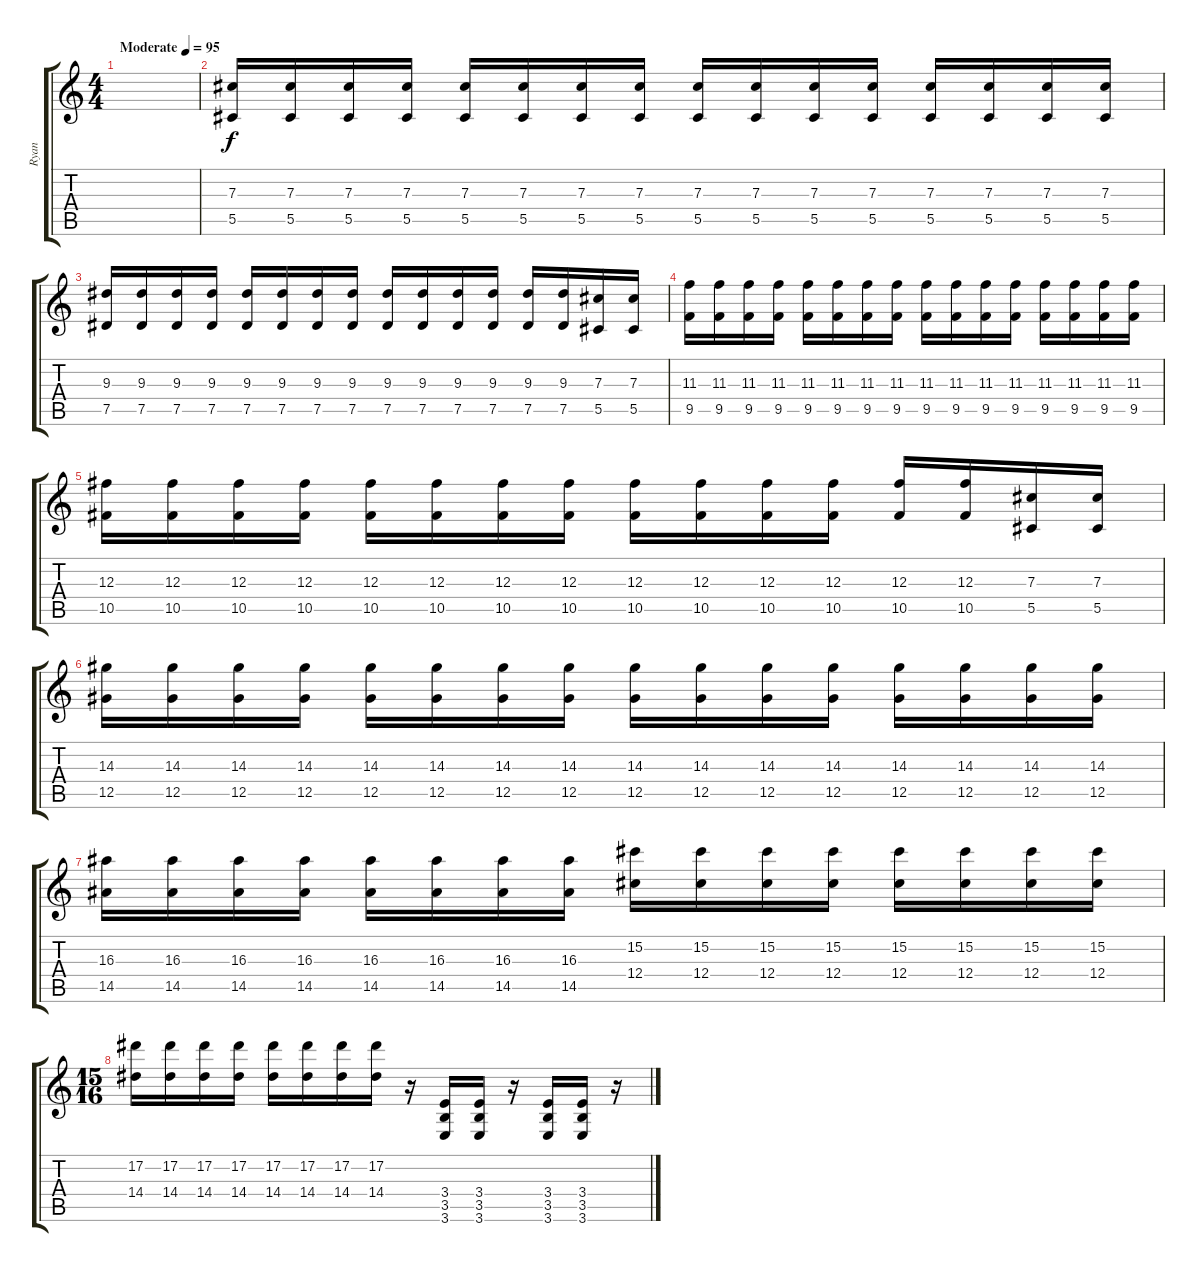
\track ("Ryan" "Ryan") {instrument distortionguitar}
\staff {score tabs}
\tuning (Eb4 Bb3 Gb3 Db3 Ab2 Db2) {hide}
\ts (4 4)
\tempo (95 "Moderate")
\clef g2
\ks c
|
(7.3 5.5).16 (7.3 5.5).16 (7.3 5.5).16 (7.3 5.5).16 (7.3 5.5).16 (7.3 5.5).16 (7.3 5.5).16 (7.3 5.5).16 (7.3 5.5).16 (7.3 5.5).16 (7.3 5.5).16 (7.3 5.5).16 (7.3 5.5).16 (7.3 5.5).16 (7.3 5.5).16 (7.3 5.5).16 |
(9.3 7.5).16 (9.3 7.5).16 (9.3 7.5).16 (9.3 7.5).16 (9.3 7.5).16 (9.3 7.5).16 (9.3 7.5).16 (9.3 7.5).16 (9.3 7.5).16 (9.3 7.5).16 (9.3 7.5).16 (9.3 7.5).16 (9.3 7.5).16 (9.3 7.5).16 (7.3 5.5).16 (7.3 5.5).16 |
(11.3 9.5).16 (11.3 9.5).16 (11.3 9.5).16 (11.3 9.5).16 (11.3 9.5).16 (11.3 9.5).16 (11.3 9.5).16 (11.3 9.5).16 (11.3 9.5).16 (11.3 9.5).16 (11.3 9.5).16 (11.3 9.5).16 (11.3 9.5).16 (11.3 9.5).16 (11.3 9.5).16 (11.3 9.5).16 |
(12.3 10.5).16 (12.3 10.5).16 (12.3 10.5).16 (12.3 10.5).16 (12.3 10.5).16 (12.3 10.5).16 (12.3 10.5).16 (12.3 10.5).16 (12.3 10.5).16 (12.3 10.5).16 (12.3 10.5).16 (12.3 10.5).16 (12.3 10.5).16 (12.3 10.5).16 (7.3 5.5).16 (7.3 5.5).16 |
(14.3 12.5).16 (14.3 12.5).16 (14.3 12.5).16 (14.3 12.5).16 (14.3 12.5).16 (14.3 12.5).16 (14.3 12.5).16 (14.3 12.5).16 (14.3 12.5).16 (14.3 12.5).16 (14.3 12.5).16 (14.3 12.5).16 (14.3 12.5).16 (14.3 12.5).16 (14.3 12.5).16 (14.3 12.5).16 |
(16.3 14.5).16 (16.3 14.5).16 (16.3 14.5).16 (16.3 14.5).16 (16.3 14.5).16 (16.3 14.5).16 (16.3 14.5).16 (16.3 14.5).16 (15.2 12.4).16 (15.2 12.4).16 (15.2 12.4).16 (15.2 12.4).16 (15.2 12.4).16 (15.2 12.4).16 (15.2 12.4).16 (15.2 12.4).16 |
\ts (15 16)
(17.2 14.4).16 (17.2 14.4).16 (17.2 14.4).16 (17.2 14.4).16 (17.2 14.4).16 (17.2 14.4).16 (17.2 14.4).16 (17.2 14.4).16 r.16 (3.4 3.5 3.6).16 (3.4 3.5 3.6).16 r.16 (3.4 3.5 3.6).16 (3.4 3.5 3.6).16 r.16
